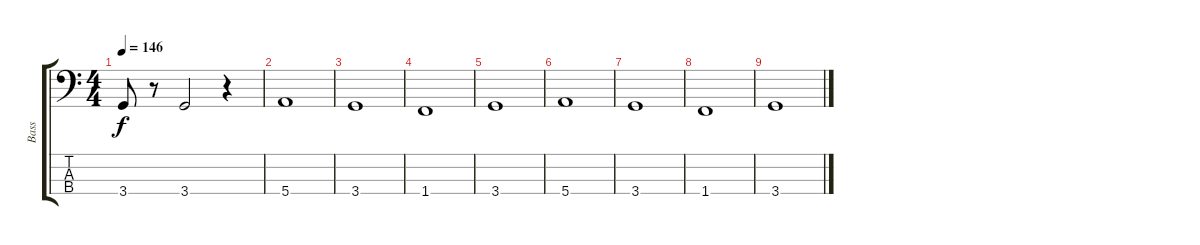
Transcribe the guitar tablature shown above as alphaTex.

\track ("Bass" "Bass") {instrument electricbassfinger}
\staff {score tabs}
\tuning (G2 D2 A1 E1) {hide}
\ts (4 4)
\tempo 146
\clef f4
\ks c
3.4.8{dy f} r.8 3.4.2 r.4 |
5.4.1 |
3.4.1 |
1.4.1 |
3.4.1 |
5.4.1 |
3.4.1 |
1.4.1 |
3.4.1
